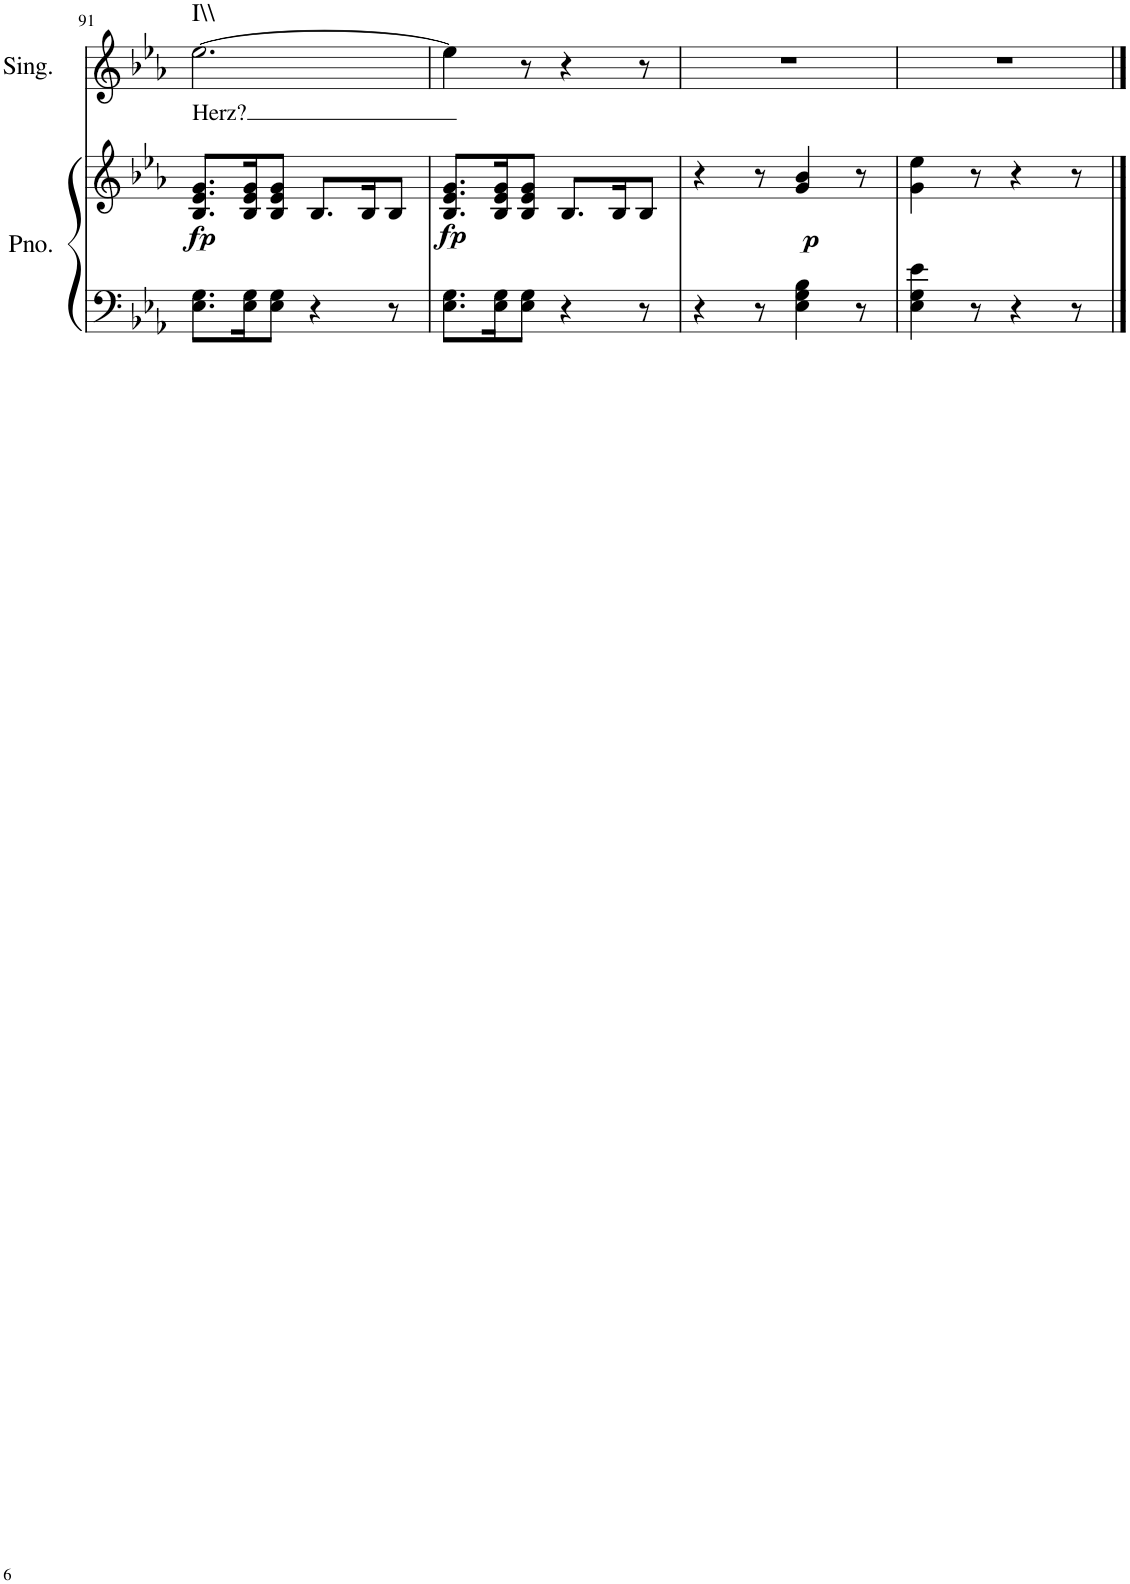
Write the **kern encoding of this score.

**kern	**kern	**dynam	**kern	**text	**harte
*part2	*part2	*part2	*part1	*part1	*part1
*staff3	*staff2	*staff2/3	*staff1	*staff1	*
*I"Pianoforte	*	*	*I"Singstimme	*	*
*I'Pno.	*	*	*I'Sing.	*	*
!!LO:PB:g=z
*clefF4	*clefG2	*	*clefG2	*	*
*k[b-e-a-]	*k[b-e-a-]	*	*k[b-e-a-]	*	*
*M6/8	*M6/8	*	*M6/8	*	*
=91	=91	=91	=91	=91	=91
!	!	!LO:DY:a=2	!	!LO:LY:b	!LO:H:kt=I\\
8.E-\ 8.G\L	8.B-/ 8.e-/ 8.g/L	fp	[2.ee-\	-Herz?	N
16E-\ 16G\K	16B-/ 16e-/ 16g/K	.	.	.	.
8E-\ 8G\J	8B-/ 8e-/ 8g/J	.	.	.	.
4r	8.B-/L	.	.	.	.
.	16B-/K	.	.	.	.
8r	8B-/J	.	.	.	.
=92	=92	=92	=92	=92	=92
!	!	!LO:DY:a=2	!	!	!
8.E-\ 8.G\L	8.B-/ 8.e-/ 8.g/L	fp	4ee-\]	.	.
16E-\ 16G\K	16B-/ 16e-/ 16g/K	.	.	.	.
8E-\ 8G\J	8B-/ 8e-/ 8g/J	.	8r	.	.
4r	8.B-/L	.	4r	.	.
.	16B-/K	.	.	.	.
8r	8B-/J	.	8r	.	.
=93	=93	=93	=93	=93	=93
4r	4r	.	2.r	.	.
8r	8r	.	.	.	.
!	!	!LO:DY:b	!	!	!
4E-\ 4G\ 4B-\	4g/ 4b-/	p	.	.	.
8r	8r	.	.	.	.
=94	=94	=94	=94	=94	=94
4E-\ 4G\ 4e-\	4g\ 4ee-\	.	2.r	.	.
8r	8r	.	.	.	.
4r	4r	.	.	.	.
8r	8r	.	.	.	.
==	==	==	==	==	==
*-	*-	*-	*-	*-	*-
